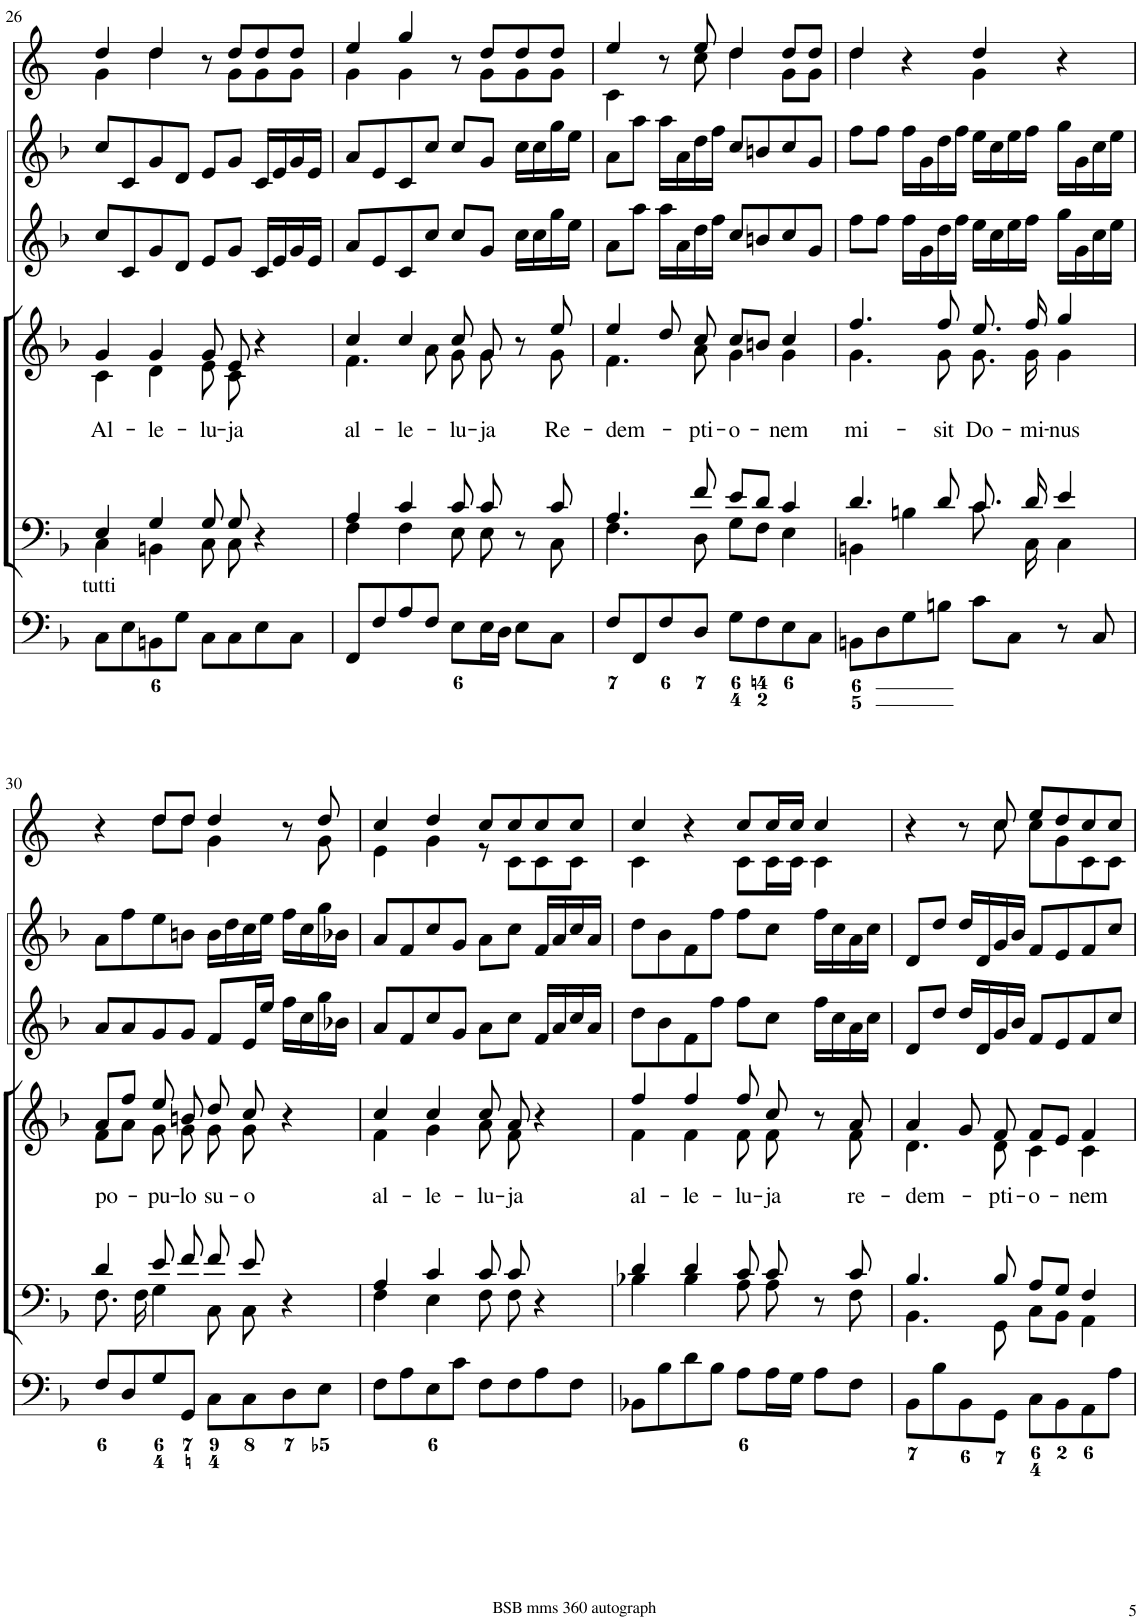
**kern	**kern	**kern	**text	**kern	**kern	**kern
*part6	*part5	*part4	*part4	*part3	*part2	*part1
*staff6	*staff5	*staff4	*staff4	*staff3	*staff2	*staff1
*I"Organ	*I"Voice	*I"Voice	*	*I"Violin	*I"Violini	*I"Corni in F
*	*	*	*	*I'Vln	*I'Vln	*
!!LO:PB:g=z
*clefF4	*clefF4	*clefG2	*	*clefG2	*clefG2	*clefG2
*	*	*	*	*	*	*Trd4c7
*k[b-]	*k[b-]	*k[b-]	*	*k[b-]	*k[b-]	*k[]
*M4/4	*M4/4	*M4/4	*	*M4/4	*M4/4	*M4/4
*met(c)	*met(c)	*met(c)	*	*met(c)	*met(c)	*met(c)
=26	=26	=26	=26	=26	=26	=26
*	*^	*	*	*	*	*
!LO:TX:a:t=tutti	!	!	!	!	!	!	!
!	!	!	!	!LO:LY:b	!	!	!
*	*	*	*^	*	*	*	*^
8C\L	4E/	4C\	4g/	4c\	Al-	8cc/L	8cc/L	4dd/	4g\
8E\	.	.	.	.	.	8c/	8c/	.	.
!	!	!	!	!	!LO:LY:b	!	!	!	!
8BBn\	4G/	4BBn\	4g/	4d\	-le-	8g/	8g/	4dd/	4dd\
8G\J	.	.	.	.	.	8d/J	8d/J	.	.
!	!	!	!	!	!LO:LY:b	!	!	!	!
8C\L	8G/	8C\	8g/	8e\	-lu-	8e/L	8e/L	8r	8ryy
!	!	!	!	!	!LO:LY:b	!	!	!	!
8C\	8G/	8C\	8e/	8c\	-ja	8g/J	8g/J	8dd/L	8g\L
8E\	4r	4ryy	4r	4ryy	.	16c/LL	16c/LL	8dd/	8g\
.	.	.	.	.	.	16e/	16e/	.	.
8C\J	.	.	.	.	.	16g/	16g/	8dd/J	8g\J
.	.	.	.	.	.	16e/JJ	16e/JJ	.	.
=27	=27	=27	=27	=27	=27	=27	=27	=27	=27
!	!	!	!	!	!LO:LY:b	!	!	!	!
8FF/L	4A/	4F\	4cc/	4.f\	al-	8a/L	8a/L	4ee/	4g\
8F/	.	.	.	.	.	8e/	8e/	.	.
!	!	!	!	!	!LO:LY:b	!	!	!	!
8A/	4c/	4F\	4cc/	.	-le-	8c/	8c/	4gg/	4g\
8F/J	.	.	.	8a\	.	8cc/J	8cc/J	.	.
!	!	!	!	!	!LO:LY:b	!	!	!	!
8E\L	8c/	8E\	8cc/	8g\	-lu-	8cc/L	8cc/L	8r	8ryy
!	!	!	!	!	!LO:LY:b	!	!	!	!
16E\L	8c/	8E\	8g/	8g\	-ja	8g/J	8g/J	8dd/L	8g\L
16D\JJ	.	.	.	.	.	.	.	.	.
8E\L	8r	8ryy	8r	8ryy	.	16cc\LL	16cc\LL	8dd/	8g\
.	.	.	.	.	.	16cc\	16cc\	.	.
!	!	!	!	!	!LO:LY:b	!	!	!	!
8C\J	8c/	8C\	8ee/	8g\	Re-	16gg\	16gg\	8dd/J	8g\J
.	.	.	.	.	.	16ee\JJ	16ee\JJ	.	.
=28	=28	=28	=28	=28	=28	=28	=28	=28	=28
!	!	!	!	!	!LO:LY:b	!	!	!	!
8F/L	4.A/	4.F\	4ee/	4.f\	-dem-	8a\L	8a\L	4ee/	4c\
8FF/	.	.	.	.	.	8aa\J	8aa\J	.	.
8F/	.	.	8dd/	.	.	16aa\LL	16aa\LL	8r	8ryy
.	.	.	.	.	.	16a\	16a\	.	.
!	!	!	!	!	!LO:LY:b	!	!	!	!
8D/J	8f/	8D\	8cc/	8a\	-pti-	16dd\	16dd\	8ee/	8cc\
.	.	.	.	.	.	16ff\JJ	16ff\JJ	.	.
!	!	!	!	!	!LO:LY:b	!	!	!	!
8G\L	8e/L	8G\L	8cc/L	4g\	-o-	8cc/L	8cc/L	4dd/	4dd\
8F\	8d/J	8F\J	8bn/J	.	.	8bn/	8bn/	.	.
!	!	!	!	!	!LO:LY:b	!	!	!	!
8E\	4c/	4E\	4cc/	4g\	-nem	8cc/	8cc/	8dd/L	8g\L
8C\J	.	.	.	.	.	8g/J	8g/J	8dd/J	8g\J
=29	=29	=29	=29	=29	=29	=29	=29	=29	=29
!	!	!	!	!	!LO:LY:b	!	!	!	!
8BBn\L	4.d/	4BBn\	4.ff/	4.g\	mi-	8ff\L	8ff\L	4dd/	4dd\
8D\	.	.	.	.	.	8ff\J	8ff\J	.	.
8G\	.	4Bn\	.	.	.	16ff\LL	16ff\LL	4r	4ryy
.	.	.	.	.	.	16g\	16g\	.	.
!	!	!	!	!	!LO:LY:b	!	!	!	!
8Bn\J	8d/	.	8ff/	8g\	-sit	16dd\	16dd\	.	.
.	.	.	.	.	.	16ff\JJ	16ff\JJ	.	.
!	!	!	!	!	!LO:LY:b	!	!	!	!
8c\L	8.c/	8.c\	8.ee/	8.g\	Do-	16ee\LL	16ee\LL	4dd/	4g\
.	.	.	.	.	.	16cc\	16cc\	.	.
8C\J	.	.	.	.	.	16ee\	16ee\	.	.
!	!	!	!	!	!LO:LY:b	!	!	!	!
.	16d/	16C\	16ff/	16g\	-mi-	16ff\JJ	16ff\JJ	.	.
!	!	!	!	!	!LO:LY:b	!	!	!	!
8r	4e/	4C\	4gg/	4g\	-nus	16gg\LL	16gg\LL	4r	4ryy
.	.	.	.	.	.	16g\	16g\	.	.
8C/	.	.	.	.	.	16cc\	16cc\	.	.
.	.	.	.	.	.	16ee\JJ	16ee\JJ	.	.
!!LO:LB:g=z	!!
=30	=30	=30	=30	=30	=30	=30	=30	=30	=30
!	!	!	!	!	!LO:LY:b	!	!	!	!
8F/L	4d/	8.F\	8a/L	8f\L	po-	8a/L	8a\L	4r	4ryy
8D/	.	.	8ff/J	8a\J	.	8a/	8ff\	.	.
.	.	16F\	.	.	.	.	.	.	.
!	!	!	!	!	!LO:LY:b	!	!	!	!
8G/	8e/	4G\	8ee/	8g\	-pu-	8g/	8ee\	8dd/L	8dd\L
!	!	!	!	!	!LO:LY:b	!	!	!	!
8GG/J	8f/	.	8bn/	8g\	-lo	8g/J	8bn\J	8dd/J	8dd\J
!	!	!	!	!	!LO:LY:b	!	!	!	!
8C\L	8f/	8C\	8dd/	8g\	su-	8f/L	16b\LL	4dd/	4g\
.	.	.	.	.	.	.	16dd\	.	.
!	!	!	!	!	!LO:LY:b	!	!	!	!
8C\	8e/	8C\	8cc/	8g\	-o	16e/L	16cc\	.	.
.	.	.	.	.	.	16ee/JJ	16ee\JJ	.	.
8D\	4r	4ryy	4r	4ryy	.	16ff\LL	16ff\LL	8r	8ryy
.	.	.	.	.	.	16cc\	16cc\	.	.
8E\J	.	.	.	.	.	16gg\	16gg\	8dd/	8g\
.	.	.	.	.	.	16b-X\JJ	16b-X\JJ	.	.
=31	=31	=31	=31	=31	=31	=31	=31	=31	=31
!	!	!	!	!	!LO:LY:b	!	!	!	!
8F\L	4A/	4F\	4cc/	4f\	al-	8a/L	8a/L	4cc/	4e\
8A\	.	.	.	.	.	8f/	8f/	.	.
!	!	!	!	!	!LO:LY:b	!	!	!	!
8E\	4c/	4E\	4cc/	4g\	-le-	8cc/	8cc/	4dd/	4g\
8c\J	.	.	.	.	.	8g/J	8g/J	.	.
!	!	!	!	!	!LO:LY:b	!	!	!	!
8F\L	8c/	8F\	8cc/	8a\	-lu-	8a\L	8a\L	8cc/L	8r
!	!	!	!	!	!LO:LY:b	!	!	!	!
8F\	8c/	8F\	8a/	8f\	-ja	8cc\J	8cc\J	8cc/	8c\L
8A\	4r	4ryy	4r	4ryy	.	16f/LL	16f/LL	8cc/	8c\
.	.	.	.	.	.	16a/	16a/	.	.
8F\J	.	.	.	.	.	16cc/	16cc/	8cc/J	8c\J
.	.	.	.	.	.	16a/JJ	16a/JJ	.	.
=32	=32	=32	=32	=32	=32	=32	=32	=32	=32
!	!	!	!	!	!LO:LY:b	!	!	!	!
8BB-X\L	4d/	4B-X\	4ff/	4f\	al-	8dd\L	8dd\L	4cc/	4c\
8B-\	.	.	.	.	.	8b-\	8b-\	.	.
!	!	!	!	!	!LO:LY:b	!	!	!	!
8d\	4d/	4B-\	4ff/	4f\	-le-	8f\	8f\	4r	4ryy
8B-\J	.	.	.	.	.	8ff\J	8ff\J	.	.
!	!	!	!	!	!LO:LY:b	!	!	!	!
8A\L	8c/	8A\	8ff/	8f\	-lu-	8ff\L	8ff\L	8cc/L	8c\L
!	!	!	!	!	!LO:LY:b	!	!	!	!
16A\L	8c/	8A\	8cc/	8f\	-ja	8cc\J	8cc\J	16cc/L	16c\L
16G\JJ	.	.	.	.	.	.	.	16cc/JJ	16c\JJ
8A\L	8r	8ryy	8r	8ryy	.	16ff\LL	16ff\LL	4cc/	4c\
.	.	.	.	.	.	16cc\	16cc\	.	.
!	!	!	!	!	!LO:LY:b	!	!	!	!
8F\J	8c/	8F\	8a/	8f\	re-	16a\	16a\	.	.
.	.	.	.	.	.	16cc\JJ	16cc\JJ	.	.
=33	=33	=33	=33	=33	=33	=33	=33	=33	=33
!	!	!	!	!	!LO:LY:b	!	!	!	!
8BB-\L	4.B-/	4.BB-\	4a/	4.d\	-dem-	8d/L	8d/L	4r	4.ryy
8B-\	.	.	.	.	.	8dd/J	8dd/J	.	.
8BB-\	.	.	8g/	.	.	16dd/LL	16dd/LL	8r	.
.	.	.	.	.	.	16d/	16d/	.	.
!	!	!	!	!	!LO:LY:b	!	!	!	!
8GG\J	8B-/	8GG\	8f/	8d\	-pti-	16g/	16g/	8cc/	8cc\
.	.	.	.	.	.	16b-/JJ	16b-/JJ	.	.
!	!	!	!	!	!LO:LY:b	!	!	!	!
8C\L	8A/L	8C\L	8f/L	4c\	-o-	8f/L	8f/L	8ee/L	8cc\L
8BB-\	8G/J	8BB-\J	8e/J	.	.	8e/	8e/	8dd/	8g\
!	!	!	!	!	!LO:LY:b	!	!	!	!
8AA\	4F/	4AA\	4f/	4c\	-nem	8f/	8f/	8cc/	8c\
8A\J	.	.	.	.	.	8cc/J	8cc/J	8cc/J	8c\J
*	*v	*v	*	*	*	*	*	*v	*v
*	*	*v	*v	*	*	*	*
=	=	=	=	=	=	=
*-	*-	*-	*-	*-	*-	*-
